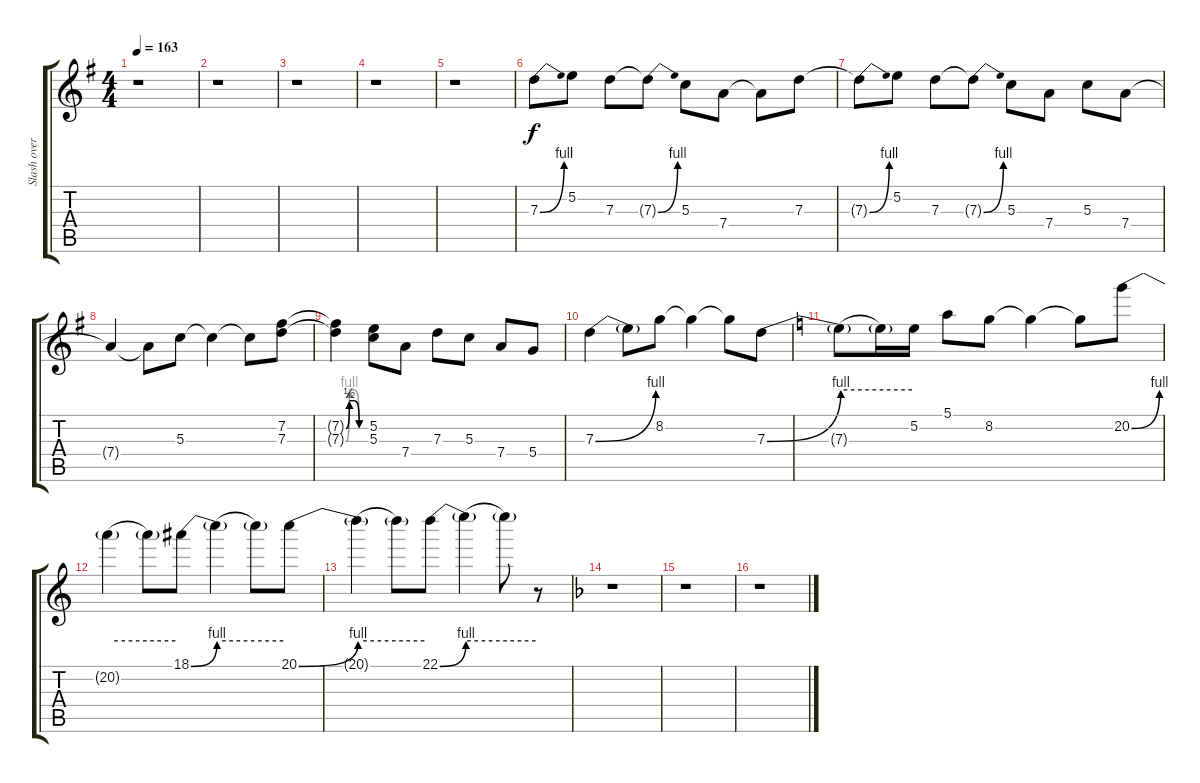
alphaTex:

\track ("Slash overdub" "Slash over") {instrument distortionguitar}
\staff {score tabs}
\tuning (E4 B3 G3 D3 A2 E2) {hide}
\ts (4 4)
\tempo 163
\clef g2
\ks g
r.1{dy f} |
r.1 |
r.1 |
r.1 |
r.1 |
7.3{be (bend 0 0 60 4)}.8 5.2.8 7.3.8 7.3{be (bend 0 0 60 4) t}.8 5.3.8 7.4.8 7.4{t}.8 7.3.8 |
7.3{be (bend 0 0 60 4) t}.8 5.2.8 7.3.8 7.3{be (bend 0 0 60 4) t}.8 5.3.8 7.4.8 5.3.8 7.4.8 |
7.4{t}.4 7.4{t}.8 5.3.8 5.3{t}.4 5.3{t}.8 (7.2 7.3).8 |
(7.2{be (custom 0 0 10 2 25 2 40 0 60 0) t} 7.3{be (custom 0 0 10 4 25 4 40 0 60 0) t}).4 (5.2 5.3).8 7.4.8 7.3.8 5.3.8 7.4.8 5.4.8 |
7.3{be (bend 0 0 60 4)}.4 7.3{t}.8 8.2.8 8.2{t}.4 8.2{t}.8 7.3{be (bend 0 0 60 4)}.8 |
\ks c
7.3{be (hold 0 4 60 4) t}.8 7.3{t}.16 5.2.16 5.1.8 8.2.8 8.2{t}.4 8.2{t}.8 20.2{be (bend 0 0 60 4)}.8 |
20.2{be (hold 0 4 60 4) t}.4 20.2{t}.8 18.1{be (bend 0 0 60 4)}.8 18.1{be (hold 0 4 60 4) t}.4 18.1{t}.8 20.1{be (bend 0 0 60 4)}.8 |
20.1{be (hold 0 4 60 4) t}.4 20.1{t}.8 22.1{be (bend 0 0 60 4)}.8 22.1{be (hold 0 4 60 4) t}.4 22.1{t}.8 r.8 |
\ks f
r.1 |
r.1 |
r.1
